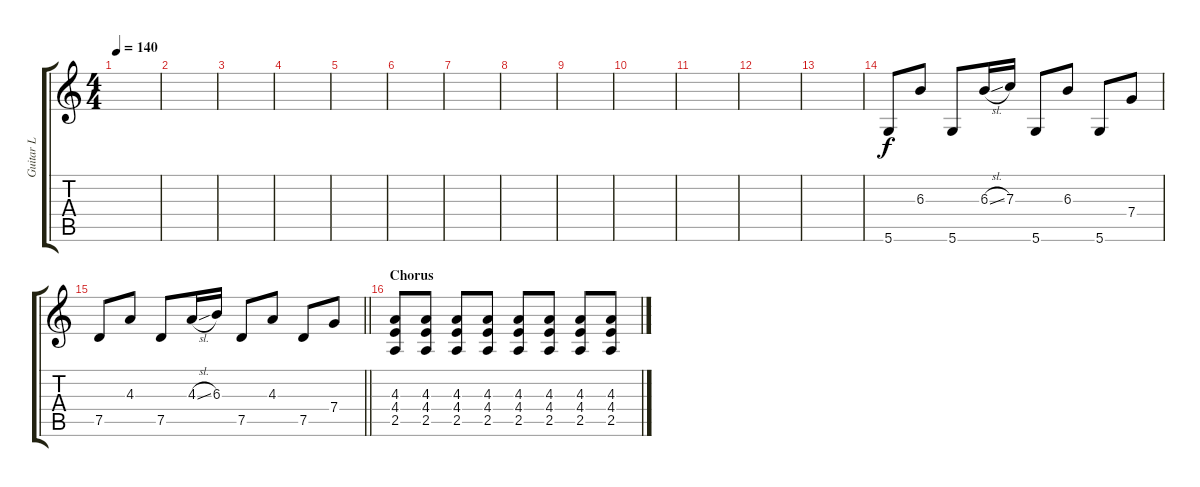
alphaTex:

\track ("Guitar L" "Guitar L") {instrument distortionguitar}
\staff {score tabs}
\tuning (D4 A3 F3 C3 G2 D2) {hide}
\ts (4 4)
\tempo 140
\clef g2
\ks c
|
|
|
|
|
|
|
|
|
|
|
|
|
5.6.8 6.3.8 5.6.8 6.3{sl}.16 7.3.16 5.6.8 6.3.8 5.6.8 7.4.8 |
\barLineRight lightlight
7.5.8 4.3.8 7.5.8 4.3{sl}.16 6.3.16 7.5.8 4.3.8 7.5.8 7.4.8 |
\section ("" "Chorus")
(4.3 4.4 2.5).8 (4.3 4.4 2.5).8 (4.3 4.4 2.5).8 (4.3 4.4 2.5).8 (4.3 4.4 2.5).8 (4.3 4.4 2.5).8 (4.3 4.4 2.5).8 (4.3 4.4 2.5).8
